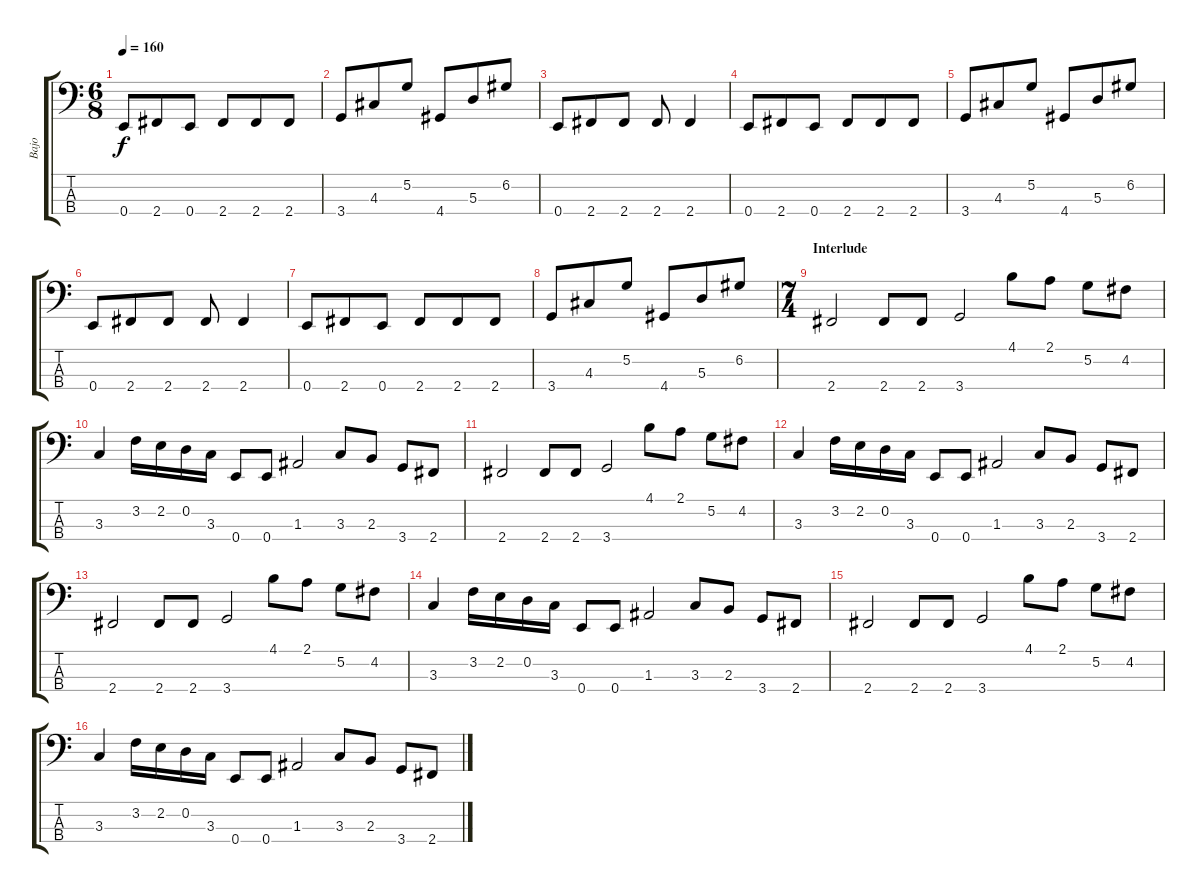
\track ("Bajo" "Bajo") {instrument electricbassfinger}
\staff {score tabs}
\tuning (G2 D2 A1 E1) {hide}
\ts (6 8)
\tempo 160
\clef f4
\ks c
0.4.8{dy f} 2.4.8 0.4.8 2.4.8 2.4.8 2.4.8 |
3.4.8 4.3.8 5.2.8 4.4.8 5.3.8 6.2.8 |
0.4.8 2.4.8 2.4.8 2.4.8 2.4.4 |
0.4.8 2.4.8 0.4.8 2.4.8 2.4.8 2.4.8 |
3.4.8 4.3.8 5.2.8 4.4.8 5.3.8 6.2.8 |
0.4.8 2.4.8 2.4.8 2.4.8 2.4.4 |
0.4.8 2.4.8 0.4.8 2.4.8 2.4.8 2.4.8 |
3.4.8 4.3.8 5.2.8 4.4.8 5.3.8 6.2.8 |
\ts (7 4)
\section ("" "Interlude")
2.4.2 2.4.8 2.4.8 3.4.2 4.1.8 2.1.8 5.2.8 4.2.8 |
3.3.4 3.2.16 2.2.16 0.2.16 3.3.16 0.4.8 0.4.8 1.3.2 3.3.8 2.3.8 3.4.8 2.4.8 |
2.4.2 2.4.8 2.4.8 3.4.2 4.1.8 2.1.8 5.2.8 4.2.8 |
3.3.4 3.2.16 2.2.16 0.2.16 3.3.16 0.4.8 0.4.8 1.3.2 3.3.8 2.3.8 3.4.8 2.4.8 |
2.4.2 2.4.8 2.4.8 3.4.2 4.1.8 2.1.8 5.2.8 4.2.8 |
3.3.4 3.2.16 2.2.16 0.2.16 3.3.16 0.4.8 0.4.8 1.3.2 3.3.8 2.3.8 3.4.8 2.4.8 |
2.4.2 2.4.8 2.4.8 3.4.2 4.1.8 2.1.8 5.2.8 4.2.8 |
3.3.4 3.2.16 2.2.16 0.2.16 3.3.16 0.4.8 0.4.8 1.3.2 3.3.8 2.3.8 3.4.8 2.4.8
